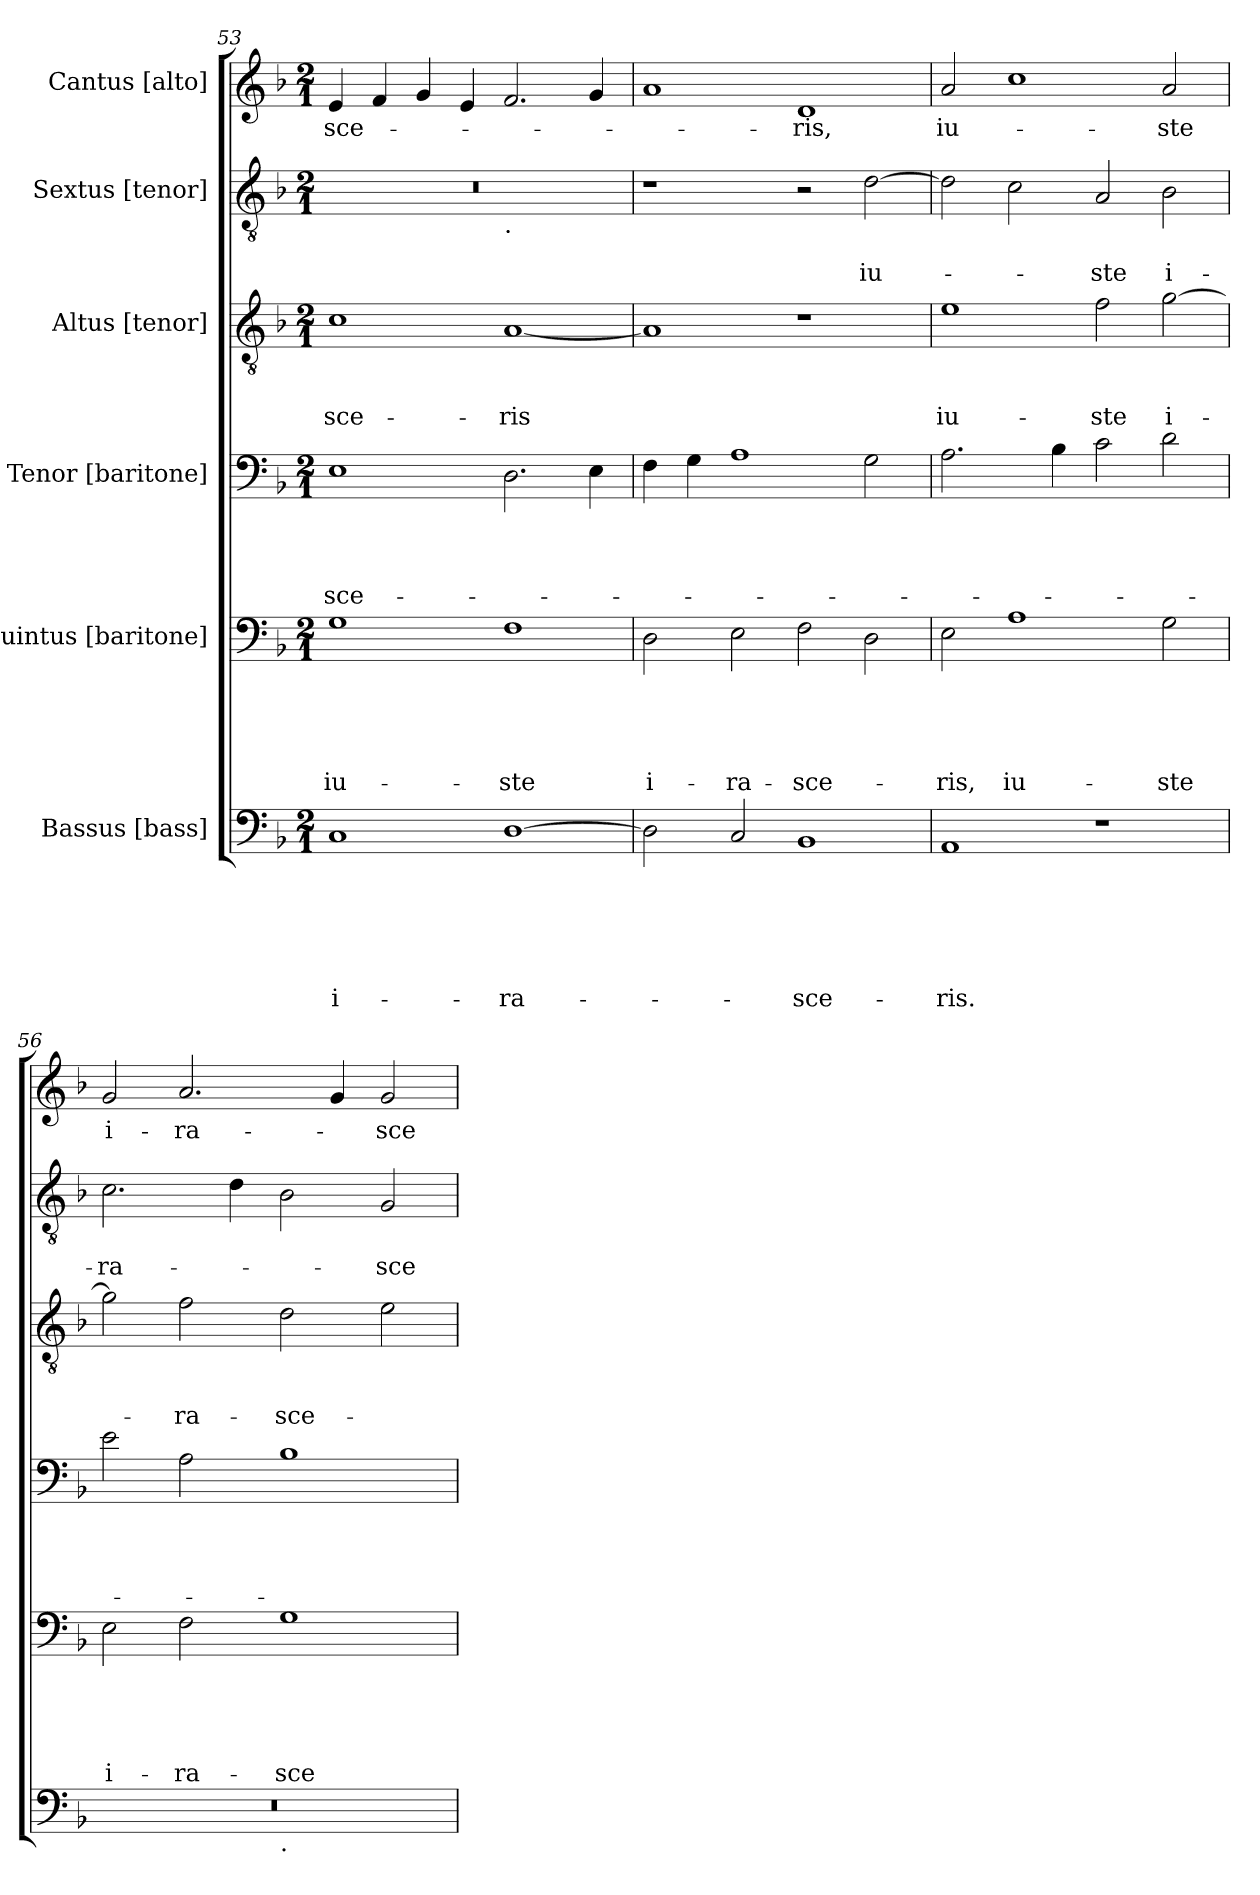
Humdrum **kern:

**kern	**text	**text	**text	**text	**text	**text	**kern	**text	**text	**text	**text	**text	**kern	**text	**text	**text	**text	**kern	**text	**text	**text	**kern	**text	**text	**kern	**text
*part6	*part6	*part6	*part6	*part6	*part6	*part6	*part5	*part5	*part5	*part5	*part5	*part5	*part4	*part4	*part4	*part4	*part4	*part3	*part3	*part3	*part3	*part2	*part2	*part2	*part1	*part1
*staff6	*staff6	*staff6	*staff6	*staff6	*staff6	*staff6	*staff5	*staff5	*staff5	*staff5	*staff5	*staff5	*staff4	*staff4	*staff4	*staff4	*staff4	*staff3	*staff3	*staff3	*staff3	*staff2	*staff2	*staff2	*staff1	*staff1
*I"Bassus [bass]	*	*	*	*	*	*	*I"Quintus [baritone]	*	*	*	*	*	*I"Tenor [baritone]	*	*	*	*	*I"Altus [tenor]	*	*	*	*I"Sextus [tenor]	*	*	*I"Cantus [alto]	*
*clefF4	*	*	*	*	*	*	*clefF4	*	*	*	*	*	*clefF4	*	*	*	*	*clefGv2	*	*	*	*clefGv2	*	*	*clefG2	*
*k[b-]	*	*	*	*	*	*	*k[b-]	*	*	*	*	*	*k[b-]	*	*	*	*	*k[b-]	*	*	*	*k[b-]	*	*	*k[b-]	*
*F:	*	*	*	*	*	*	*F:	*	*	*	*	*	*F:	*	*	*	*	*F:	*	*	*	*F:	*	*	*F:	*
*M2/1	*	*	*	*	*	*	*M2/1	*	*	*	*	*	*M2/1	*	*	*	*	*M2/1	*	*	*	*M2/1	*	*	*M2/1	*
=53	=53	=53	=53	=53	=53	=53	=53	=53	=53	=53	=53	=53	=53	=53	=53	=53	=53	=53	=53	=53	=53	=53	=53	=53	=53	=53
!	!	!	!	!	!	!LO:LY:b:rj	!	!	!	!	!	!LO:LY:b	!	!	!	!	!LO:LY:b	!	!	!	!LO:LY:b	!	!	!	!	!LO:LY:b
*	*	*	*	*	*	*	*	*	*	*	*	*	*	*	*	*	*	*	*	*	*	*^	*	*	*	*
1C	.	.	.	.	.	i-	1G	.	.	.	.	iu-	1E	.	.	.	-sce-	1c	.	.	-sce-	0r	1ryy	.	.	4e/	-sce-
.	.	.	.	.	.	.	.	.	.	.	.	.	.	.	.	.	.	.	.	.	.	.	.	.	.	4f/	.
.	.	.	.	.	.	.	.	.	.	.	.	.	.	.	.	.	.	.	.	.	.	.	.	.	.	4g/	.
.	.	.	.	.	.	.	.	.	.	.	.	.	.	.	.	.	.	.	.	.	.	.	.	.	.	4e/	.
!	!	!	!	!	!	!	!	!	!	!	!	!	!	!	!	!	!	!	!	!	!	!	!LO:TX:b:t=.	!	!	!	!
!	!	!	!	!	!	!LO:LY:b	!	!	!	!	!	!LO:LY:b	!	!	!	!	!	!	!	!	!LO:LY:b	!	!	!	!	!	!
[<1D	.	.	.	.	.	-ra-	1F	.	.	.	.	-ste	2.D\	.	.	.	.	[<1A	.	.	-ris	.	1ryy	.	.	2.f/	.
.	.	.	.	.	.	.	.	.	.	.	.	.	4E\	.	.	.	.	.	.	.	.	.	.	.	.	4g/	.
!!LO:LB:g=z
=54	=54	=54	=54	=54	=54	=54	=54	=54	=54	=54	=54	=54	=54	=54	=54	=54	=54	=54	=54	=54	=54	=54	=54	=54	=54	=54	=54
!	!	!	!	!	!	!	!	!	!	!	!	!LO:LY:b	!	!	!	!	!	!	!	!	!	!	!	!	!	!	!
*	*	*	*	*	*	*	*	*	*	*	*	*	*	*	*	*	*	*	*	*	*	*v	*v	*	*	*	*
2D\]	.	.	.	.	.	.	2D\	.	.	.	.	i-	4F\	.	.	.	.	1A]	.	.	.	1r	.	.	1a	.
.	.	.	.	.	.	.	.	.	.	.	.	.	4G\	.	.	.	.	.	.	.	.	.	.	.	.	.
!	!	!	!	!	!	!	!	!	!	!	!	!LO:LY:b	!	!	!	!	!	!	!	!	!	!	!	!	!	!
2C/	.	.	.	.	.	.	2E\	.	.	.	.	-ra-	1A	.	.	.	.	.	.	.	.	.	.	.	.	.
!	!	!	!	!	!	!LO:LY:b	!	!	!	!	!	!LO:LY:b	!	!	!	!	!	!	!	!	!	!	!	!	!	!LO:LY:b
1BB-	.	.	.	.	.	-sce-	2F\	.	.	.	.	-sce-	.	.	.	.	.	1r	.	.	.	2r	.	.	1d	-ris,
!	!	!	!	!	!	!	!	!	!	!	!	!	!	!	!	!	!	!	!	!	!	!	!	!LO:LY:b	!	!
.	.	.	.	.	.	.	2D\	.	.	.	.	.	2G\	.	.	.	.	.	.	.	.	[>2d\	.	iu-	.	.
=55	=55	=55	=55	=55	=55	=55	=55	=55	=55	=55	=55	=55	=55	=55	=55	=55	=55	=55	=55	=55	=55	=55	=55	=55	=55	=55
!	!	!	!	!	!	!LO:LY:b	!	!	!	!	!	!LO:LY:b	!	!	!	!	!	!	!	!	!LO:LY:b	!	!	!	!	!LO:LY:b
1AA	.	.	.	.	.	-ris.	2E\	.	.	.	.	-ris,	2.A\	.	.	.	.	1e	.	.	iu-	2d\]	.	.	2a/	iu-
!	!	!	!	!	!	!	!	!	!	!	!	!LO:LY:b	!	!	!	!	!	!	!	!	!	!	!	!	!	!
.	.	.	.	.	.	.	1A	.	.	.	.	iu-	.	.	.	.	.	.	.	.	.	2c\	.	.	1cc	.
.	.	.	.	.	.	.	.	.	.	.	.	.	4B-\	.	.	.	.	.	.	.	.	.	.	.	.	.
!	!	!	!	!	!	!	!	!	!	!	!	!	!	!	!	!	!	!	!	!	!LO:LY:b	!	!	!LO:LY:b	!	!
1r	.	.	.	.	.	.	.	.	.	.	.	.	2c\	.	.	.	.	2f\	.	.	-ste	2A/	.	-ste	.	.
!	!	!	!	!	!	!	!	!	!	!	!	!LO:LY:b	!	!	!	!	!	!	!	!	!LO:LY:b:rj	!	!	!LO:LY:b	!	!LO:LY:b
.	.	.	.	.	.	.	2G\	.	.	.	.	-ste	2d\	.	.	.	.	[>2g\	.	.	i-	2B-\	.	i-	2a/	-ste
=56	=56	=56	=56	=56	=56	=56	=56	=56	=56	=56	=56	=56	=56	=56	=56	=56	=56	=56	=56	=56	=56	=56	=56	=56	=56	=56
!	!	!	!	!	!	!	!	!	!	!	!	!LO:LY:b	!	!	!	!	!	!	!	!	!	!	!	!LO:LY:b	!	!LO:LY:b
*^	*	*	*	*	*	*	*	*	*	*	*	*	*	*	*	*	*	*	*	*	*	*	*	*	*	*
0r	1ryy	.	.	.	.	.	.	2E\	.	.	.	.	i-	2e\	.	.	.	.	2g\]	.	.	.	2.c\	.	-ra-	2g/	i-
!	!	!	!	!	!	!	!	!	!	!	!	!	!LO:LY:b	!	!	!	!	!	!	!	!	!LO:LY:b	!	!	!	!	!LO:LY:b
.	.	.	.	.	.	.	.	2F\	.	.	.	.	-ra-	2A\	.	.	.	.	2f\	.	.	-ra-	.	.	.	2.a/	-ra-
.	.	.	.	.	.	.	.	.	.	.	.	.	.	.	.	.	.	.	.	.	.	.	4d\	.	.	.	.
!	!LO:TX:b:t=.	!	!	!	!	!	!	!	!	!	!	!	!	!	!	!	!	!	!	!	!	!	!	!	!	!	!
!	!	!	!	!	!	!	!	!	!	!	!	!	!LO:LY:b	!	!	!	!	!	!	!	!	!LO:LY:b	!	!	!	!	!
.	1ryy	.	.	.	.	.	.	1G	.	.	.	.	-sce-	1B-	.	.	.	.	2d\	.	.	-sce-	2B-\	.	.	.	.
.	.	.	.	.	.	.	.	.	.	.	.	.	.	.	.	.	.	.	.	.	.	.	.	.	.	4g/	.
!	!	!	!	!	!	!	!	!	!	!	!	!	!	!	!	!	!	!	!	!	!	!	!	!	!LO:LY:b	!	!LO:LY:b
.	.	.	.	.	.	.	.	.	.	.	.	.	.	.	.	.	.	.	2e\	.	.	.	2G/	.	-sce-	2g/	-sce-
*v	*v	*	*	*	*	*	*	*	*	*	*	*	*	*	*	*	*	*	*	*	*	*	*	*	*	*	*
=	=	=	=	=	=	=	=	=	=	=	=	=	=	=	=	=	=	=	=	=	=	=	=	=	=	=
*-	*-	*-	*-	*-	*-	*-	*-	*-	*-	*-	*-	*-	*-	*-	*-	*-	*-	*-	*-	*-	*-	*-	*-	*-	*-	*-
